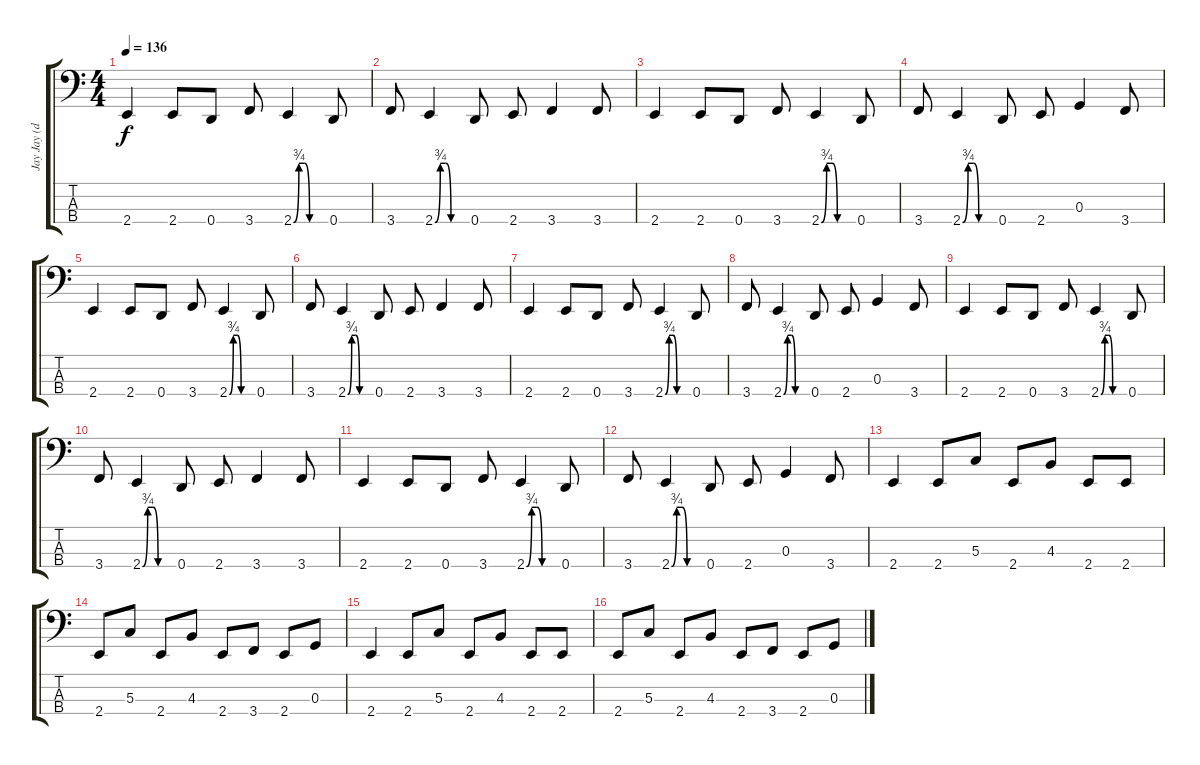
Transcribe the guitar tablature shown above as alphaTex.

\track ("Jay Jay (distortion)" "Jay Jay (d") {instrument electricbasspick}
\staff {score tabs}
\tuning (F2 C2 G1 D1) {hide}
\ts (4 4)
\tempo 136
\clef f4
\ks c
2.4.4{dy f} 2.4.8 0.4.8 3.4.8 2.4{be (custom 0 0 10 3 20 3 30 0 60 0)}.4 0.4.8 |
3.4.8 2.4{be (custom 0 0 10 3 20 3 30 0 60 0)}.4 0.4.8 2.4.8 3.4.4 3.4.8 |
2.4.4 2.4.8 0.4.8 3.4.8 2.4{be (custom 0 0 10 3 20 3 30 0 60 0)}.4 0.4.8 |
3.4.8 2.4{be (custom 0 0 10 3 20 3 30 0 60 0)}.4 0.4.8 2.4.8 0.3.4 3.4.8 |
2.4.4 2.4.8 0.4.8 3.4.8 2.4{be (custom 0 0 10 3 20 3 30 0 60 0)}.4 0.4.8 |
3.4.8 2.4{be (custom 0 0 10 3 20 3 30 0 60 0)}.4 0.4.8 2.4.8 3.4.4 3.4.8 |
2.4.4 2.4.8 0.4.8 3.4.8 2.4{be (custom 0 0 10 3 20 3 30 0 60 0)}.4 0.4.8 |
3.4.8 2.4{be (custom 0 0 10 3 20 3 30 0 60 0)}.4 0.4.8 2.4.8 0.3.4 3.4.8 |
2.4.4 2.4.8 0.4.8 3.4.8 2.4{be (custom 0 0 10 3 20 3 30 0 60 0)}.4 0.4.8 |
3.4.8 2.4{be (custom 0 0 10 3 20 3 30 0 60 0)}.4 0.4.8 2.4.8 3.4.4 3.4.8 |
2.4.4 2.4.8 0.4.8 3.4.8 2.4{be (custom 0 0 10 3 20 3 30 0 60 0)}.4 0.4.8 |
3.4.8 2.4{be (custom 0 0 10 3 20 3 30 0 60 0)}.4 0.4.8 2.4.8 0.3.4 3.4.8 |
2.4.4 2.4.8 5.3.8 2.4.8 4.3.8 2.4.8 2.4.8 |
2.4.8 5.3.8 2.4.8 4.3.8 2.4.8 3.4.8 2.4.8 0.3.8 |
2.4.4 2.4.8 5.3.8 2.4.8 4.3.8 2.4.8 2.4.8 |
2.4.8 5.3.8 2.4.8 4.3.8 2.4.8 3.4.8 2.4.8 0.3.8
